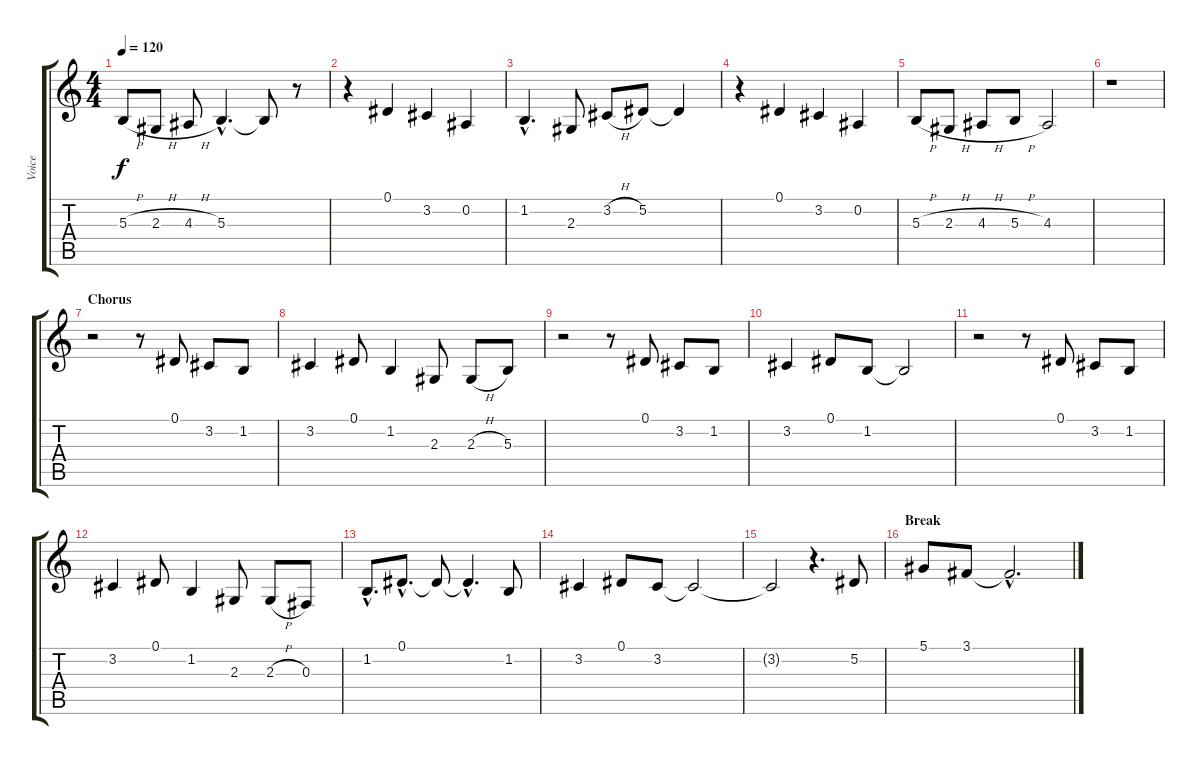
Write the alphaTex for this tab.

\track ("Voice" "Voice") {instrument clarinet}
\staff {score tabs}
\tuning (Eb4 Bb3 Gb3 Db3 Ab2 Eb2) {hide}
\ts (4 4)
\tempo 120
\clef g2
\ks c
5.3{h}.8{dy f} 2.3{h}.8 4.3{h}.8 5.3{hac}.4{d} 5.3{t}.8 r.8 |
r.4 0.1.4 3.2.4 0.2.4 |
1.2{hac}.4{d} 2.3.8 3.2{h}.8 5.2.8 5.2{t}.4 |
r.4 0.1.4 3.2.4 0.2.4 |
5.3{h}.8 2.3{h}.8 4.3{h}.8 5.3{h}.8 4.3.2 |
r.1 |
\section ("" "Chorus")
r.2 r.8 0.1.8 3.2.8 1.2.8 |
3.2.4 0.1.8 1.2.4 2.3.8 2.3{h}.8 5.3.8 |
r.2 r.8 0.1.8 3.2.8 1.2.8 |
3.2.4 0.1.8 1.2.8 1.2{t}.2 |
r.2 r.8 0.1.8 3.2.8 1.2.8 |
3.2.4 0.1.8 1.2.4 2.3.8 2.3{h}.8 0.3.8 |
1.2{hac}.8{d} 0.1{hac}.8{d} 0.1{t}.8 0.1{hac t}.4{d} 1.2.8 |
3.2.4 0.1.8 3.2.8 3.2{t}.2 |
3.2{t}.2 r.4{d} 5.2.8 |
\section ("" "Break")
5.1.8 3.1.8 3.1{hac t}.2{d}
